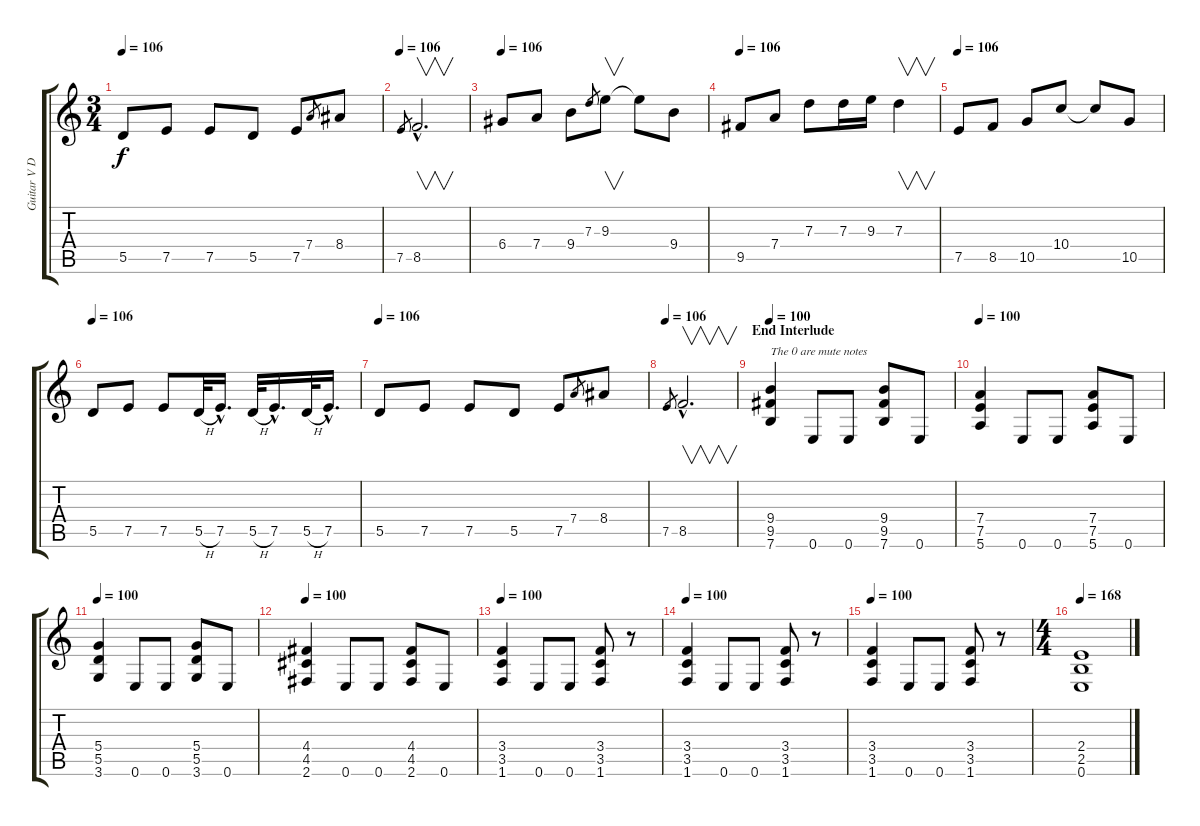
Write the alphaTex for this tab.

\track ("Guitar V Distortion" "Guitar V D") {instrument distortionguitar}
\staff {score tabs}
\tuning (E4 B3 G3 D3 A2 E2) {hide}
\ts (3 4)
\tempo 106
\clef g2
\ks c
5.5.8{dy f} 7.5.8 7.5.8 5.5.8 7.5.8 7.4.8{gr} 8.4.8 |
\tempo 106
7.5.8{gr} 8.5{hac}.2{v d} |
\tempo 106
6.4.8 7.4.8 9.4.8 7.3.8{gr} 9.3.8{v} 9.3{t}.8 9.4.8 |
\tempo 106
9.5.8 7.4.8 7.3.8 7.3.16 9.3.16 7.3.4{v} |
\tempo 106
7.5.8 8.5.8 10.5.8 10.4.8 10.4{t}.8 10.5.8 |
\tempo 106
5.5.8 7.5.8 7.5.8 5.5{h}.32 7.5{hac}.16{d} 5.5{h}.32 7.5{hac}.16{d} 5.5{h}.32 7.5{hac}.16{d} |
\tempo 106
5.5.8 7.5.8 7.5.8 5.5.8 7.5.8 7.4.8{gr} 8.4.8 |
\tempo 106
7.5.8{gr} 8.5{hac}.2{v d} |
\section ("" "End Interlude")
\tempo 100
(9.4 9.5 7.6).4{txt "The 0 are mute notes"} 0.6.8 0.6.8 (9.4 9.5 7.6).8 0.6.8 |
\tempo 100
(7.4 7.5 5.6).4 0.6.8 0.6.8 (7.4 7.5 5.6).8 0.6.8 |
\tempo 100
(5.4 5.5 3.6).4 0.6.8 0.6.8 (5.4 5.5 3.6).8 0.6.8 |
\tempo 100
(4.4 4.5 2.6).4 0.6.8 0.6.8 (4.4 4.5 2.6).8 0.6.8 |
\tempo 100
(3.4 3.5 1.6).4 0.6.8 0.6.8 (3.4 3.5 1.6).8 r.8 |
\tempo 100
(3.4 3.5 1.6).4 0.6.8 0.6.8 (3.4 3.5 1.6).8 r.8 |
\tempo 100
(3.4 3.5 1.6).4 0.6.8 0.6.8 (3.4 3.5 1.6).8 r.8 |
\ts (4 4)
\tempo 168
(2.4 2.5 0.6).1{volume 14}
